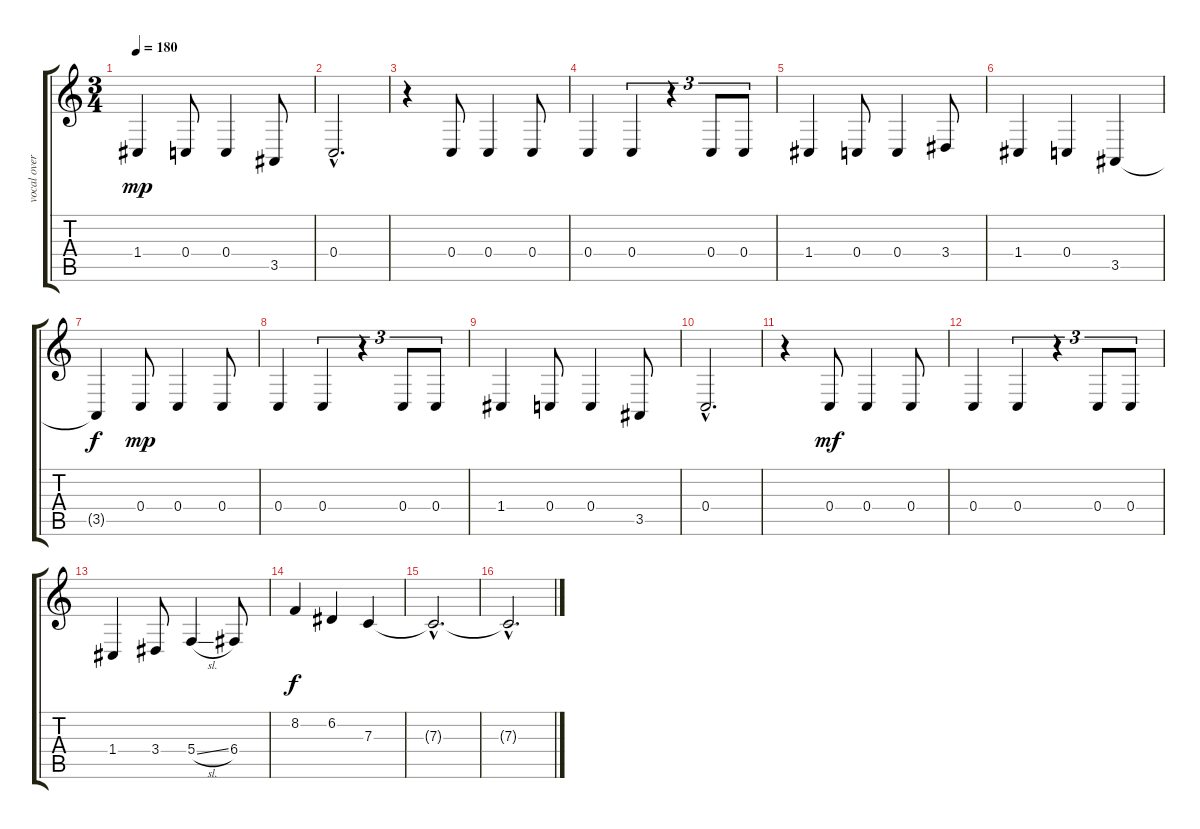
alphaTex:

\track ("vocal overdub" "vocal over") {instrument pad4choir}
\staff {score tabs}
\tuning (D4 A3 F3 C3 G2 C2) {hide}
\ts (3 4)
\tempo 180
\clef g2
\ks c
1.4.4{dy mp} 0.4.8 0.4.4 3.5.8 |
0.4{hac}.2{d} |
r.4 0.4.8 0.4.4 0.4.8 |
0.4.4 0.4.4{tu (3 2)} r.4{tu (3 2)} 0.4.8{tu (3 2)} 0.4.8{tu (3 2)} |
1.4.4 0.4.8 0.4.4 3.4.8 |
1.4.4 0.4.4 3.5.4 |
3.5{t}.4{dy f} 0.4.8{dy mp} 0.4.4 0.4.8 |
0.4.4 0.4.4{tu (3 2)} r.4{tu (3 2)} 0.4.8{tu (3 2)} 0.4.8{tu (3 2)} |
1.4.4 0.4.8 0.4.4 3.5.8 |
0.4{hac}.2{d} |
r.4 0.4.8{dy mf} 0.4.4 0.4.8 |
0.4.4 0.4.4{tu (3 2)} r.4{tu (3 2)} 0.4.8{tu (3 2)} 0.4.8{tu (3 2)} |
1.4.4 3.4.8 5.4{sl}.4 6.4.8 |
8.2.4{dy f} 6.2.4 7.3.4 |
7.3{hac t}.2{d} |
7.3{hac t}.2{d}
